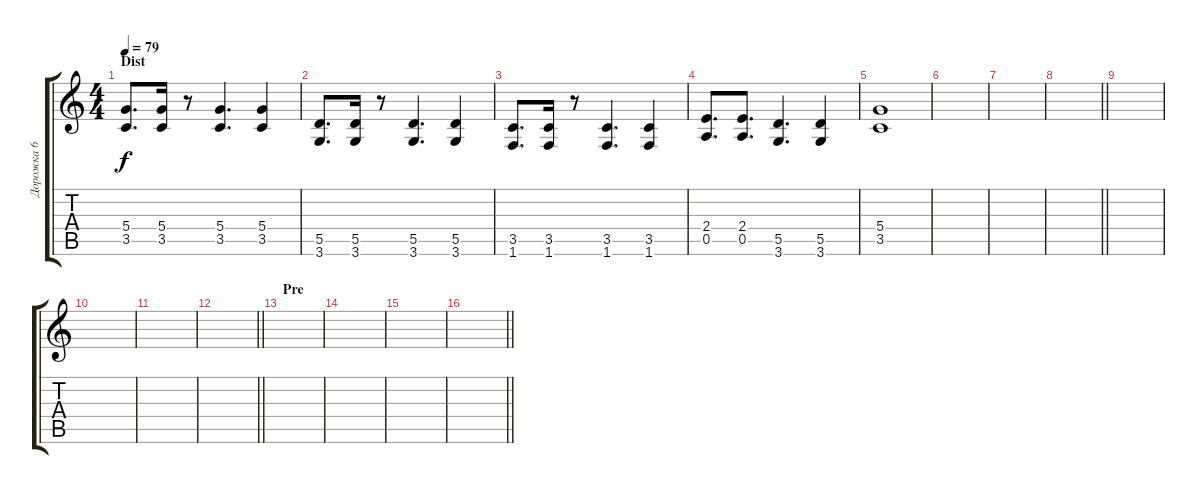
\track ("Дорожка 6" "Дорожка 6") {instrument distortionguitar}
\staff {score tabs}
\tuning (E4 B3 G3 D3 A2 E2) {hide}
\ts (4 4)
\section ("" "Dist")
\tempo 79
\clef g2
\ks c
(5.4 3.5).8{d dy f volume 16} (5.4 3.5).16 r.8 (5.4 3.5).4{d} (5.4 3.5).4 |
(5.5 3.6).8{d} (5.5 3.6).16 r.8 (5.5 3.6).4{d} (5.5 3.6).4 |
(3.5 1.6).8{d} (3.5 1.6).16 r.8 (3.5 1.6).4{d} (3.5 1.6).4 |
(2.4 0.5).8{d} (2.4 0.5).8{d} (5.5 3.6).4{d} (5.5 3.6).4 |
(5.4 3.5).1 |
|
|
\barLineRight lightlight
|
|
|
|
\barLineRight lightlight
|
\section ("" "Pre")
|
|
|
\barLineRight lightlight
